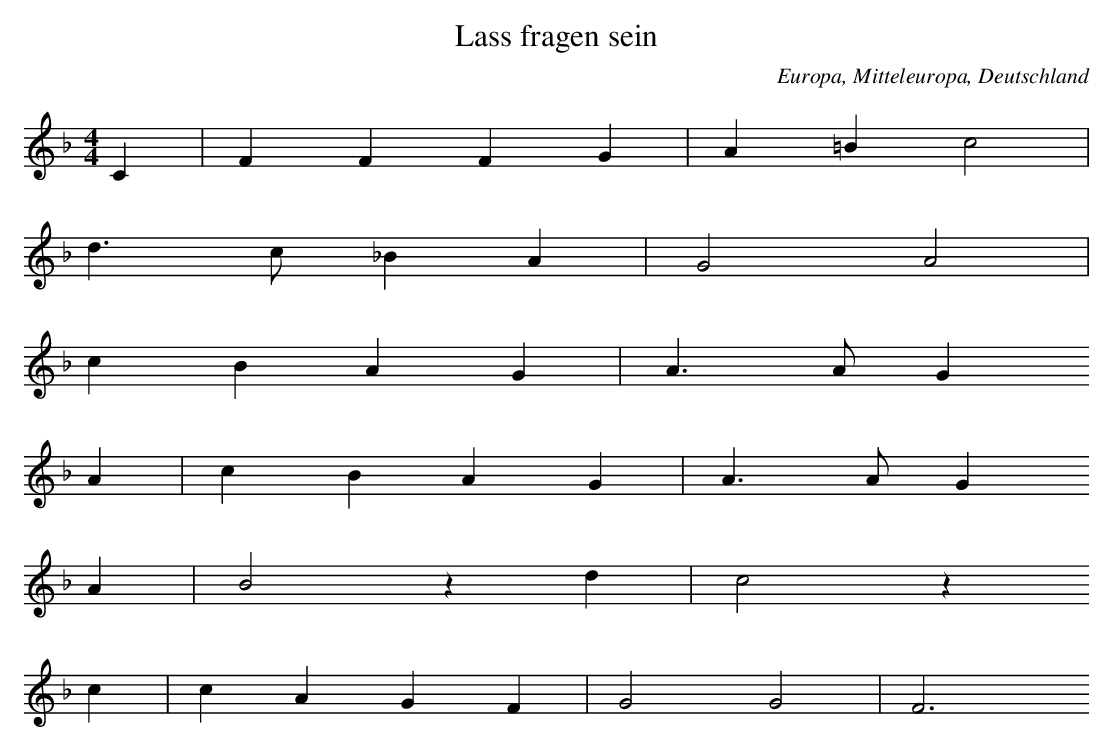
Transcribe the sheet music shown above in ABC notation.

X:1
T: Lass fragen sein
O: Europa, Mitteleuropa, Deutschland
M: 4/4
L: 1/8
K: F
C2 | F2F2F2G2 | A2=B2c4 |
d3c_B2A2 | G4A4 |
c2B2A2G2 | A3AG2
A2 | c2B2A2G2 | A3AG2
A2 | B4z2d2 | c4z2
c2 | c2A2G2F2 | G4G4 | F6
